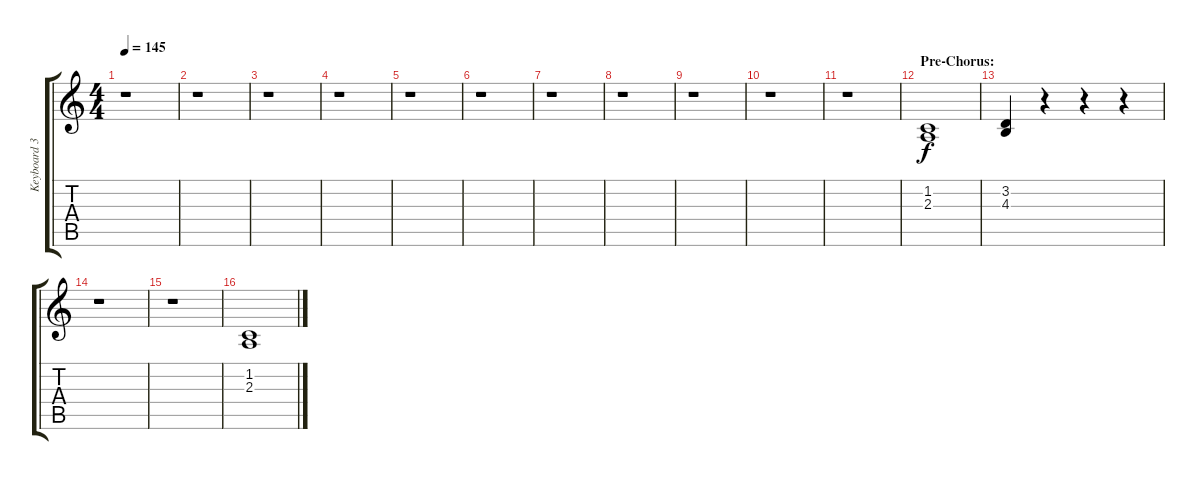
\track ("Keyboard 3" "Keyboard 3") {instrument synthstrings1}
\staff {score tabs}
\tuning (E4 B3 G3 D3 A2 E2) {hide}
\ts (4 4)
\tempo 145
\clef g2
\ks c
r.1{dy f} |
r.1 |
r.1 |
r.1 |
r.1 |
r.1 |
r.1 |
r.1 |
r.1 |
r.1 |
r.1 |
\section ("" "Pre-Chorus:")
(1.2 2.3).1{volume 14 instrument voiceoohs} |
(3.2 4.3).4 r.4 r.4 r.4 |
r.1 |
r.1 |
(1.2 2.3).1
